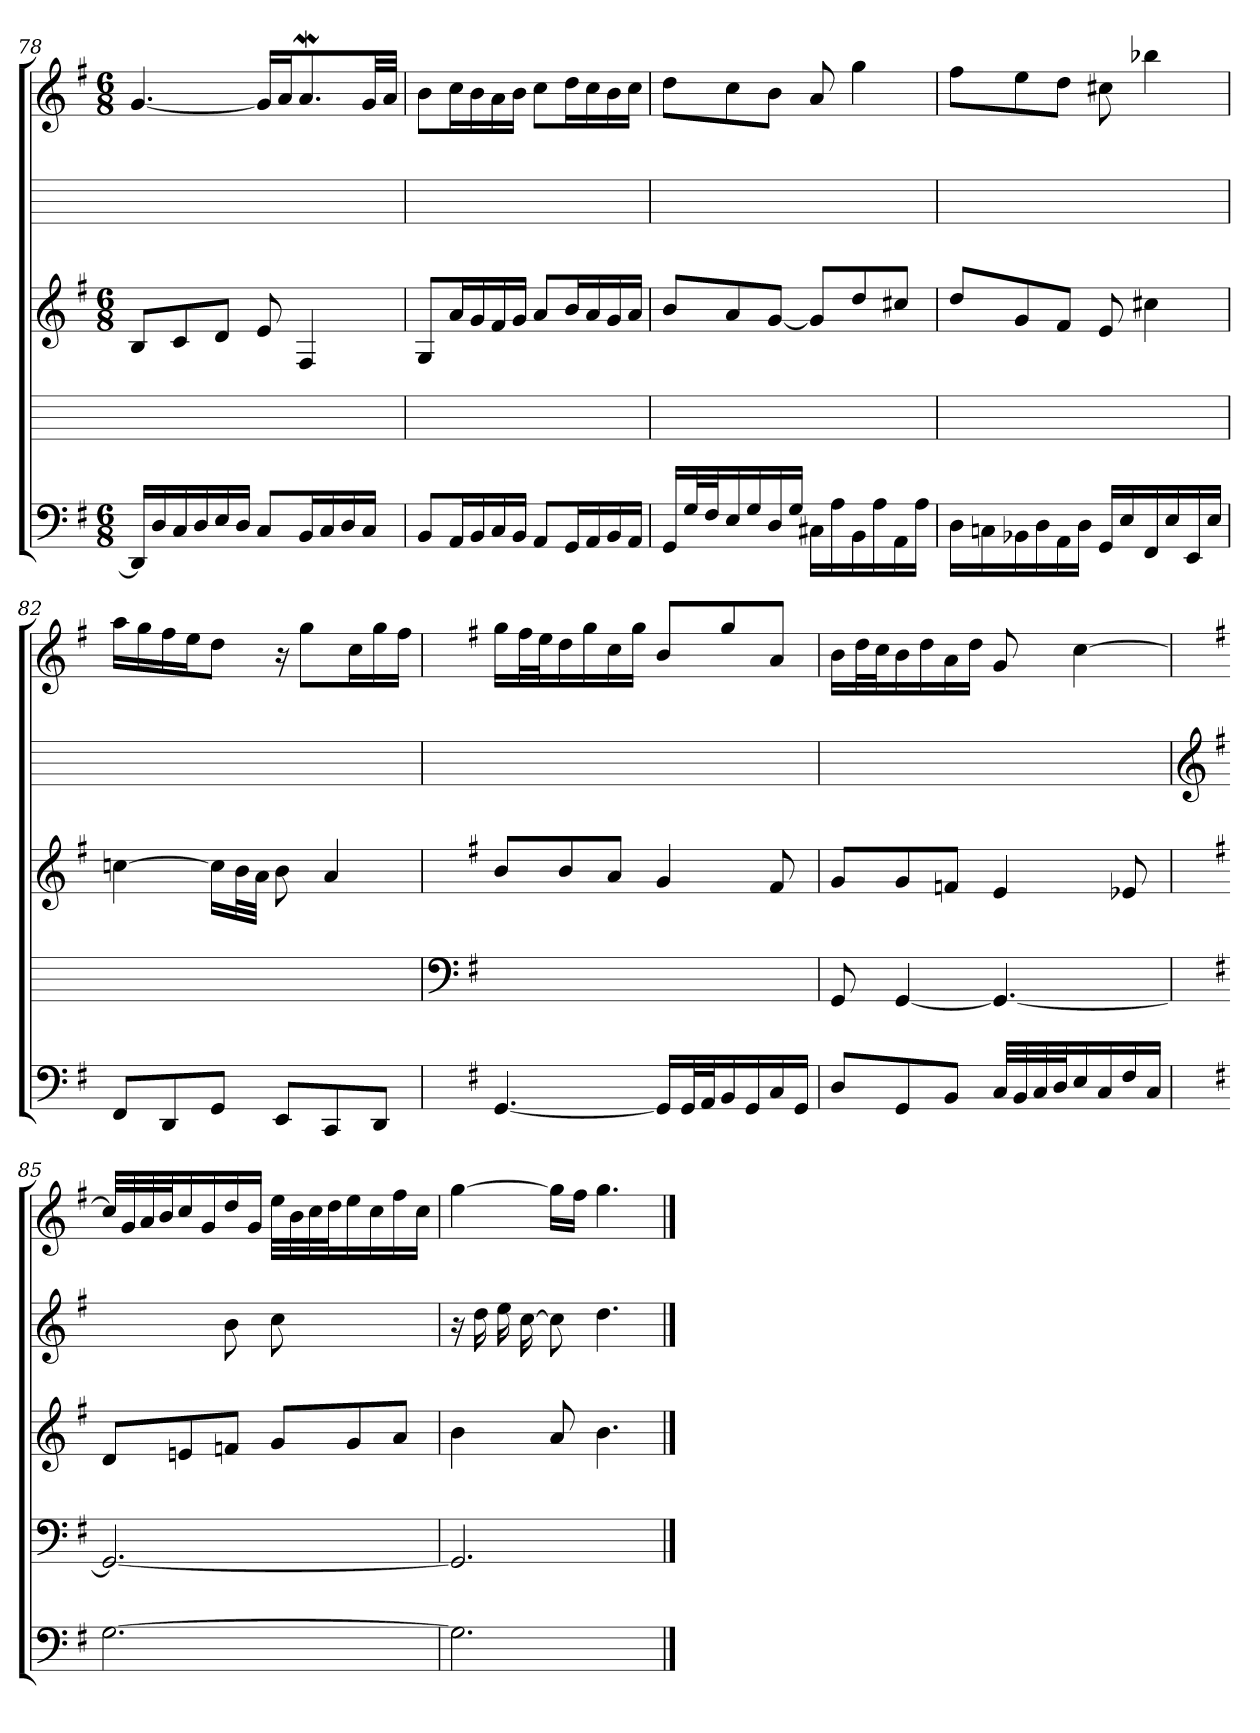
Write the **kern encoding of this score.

**kern	**kern	**kern	**kern	**kern
*part5	*part4	*part3	*part2	*part1
*staff5	*staff4	*staff3	*staff2	*staff1
*clefF4	*	*clefG2	*	*clefG2
*k[f#]	*	*k[f#]	*	*k[f#]
*G:	*	*G:	*	*G:
*M6/8	*	*M6/8	*	*M6/8
=78	=78	=78	=78	=78
16DD/LL]	2.ryy	8B/L	2.ryy	[4.g
16D/	.	.	.	.
16C/	.	8c/	.	.
16D/	.	.	.	.
16E/	.	8d/J	.	.
16D/JJ	.	.	.	.
8C/L	.	8e	.	16g/LL]
.	.	.	.	16a/J
16BB/L	.	4F#	.	8.aW/
16C/	.	.	.	.
16D/	.	.	.	.
16C/JJ	.	.	.	32g/LL
.	.	.	.	32a/JJJ
=79	=79	=79	=79	=79
8BB/L	2.ryy	8G/L	2.ryy	8b\L
16AA/L	.	16a/L	.	16cc\L
16BB/	.	16g/	.	16b\
16C/	.	16f#/	.	16a\
16BB/JJ	.	16g/JJ	.	16b\JJ
8AA/L	.	8a/L	.	8cc\L
16GG/L	.	16b/L	.	16dd\L
16AA/	.	16a/	.	16cc\
16BB/	.	16g/	.	16b\
16AA/JJ	.	16a/JJ	.	16cc\JJ
=80	=80	=80	=80	=80
16GG/LL	2.ryy	8b/L	2.ryy	8dd\L
32G/L	.	.	.	.
32F#/J	.	.	.	.
16E/	.	8a/	.	8cc\
16G/	.	.	.	.
16D/	.	[8g/J	.	8b\J
16G/JJ	.	.	.	.
16C#X\LL	.	8g/L]	.	8a
16A\	.	.	.	.
16BB\	.	8dd/	.	4gg
16A\	.	.	.	.
16AA\	.	8cc#X/J	.	.
16A\JJ	.	.	.	.
=81	=81	=81	=81	=81
16D\LL	2.ryy	8dd/L	2.ryy	8ff#\L
16Cn\	.	.	.	.
16BB-X\	.	8g/	.	8ee\
16D\	.	.	.	.
16AA\	.	8f#/J	.	8dd\J
16D\JJ	.	.	.	.
16GG/LL	.	8e	.	8cc#X
16E/	.	.	.	.
16FF#/	.	4cc#X	.	4bb-X
16E/	.	.	.	.
16EE/	.	.	.	.
16E/JJ	.	.	.	.
=82	=82	=82	=82	=82
8FF#/L	2.ryy	[4ccn	2.ryy	16aa\LL
.	.	.	.	16gg\
8DD/	.	.	.	16ff#\
.	.	.	.	16ee\J
8GG/J	.	16cc\LL]	.	8dd\J
.	.	32b\L	.	.
.	.	32a\JJJ	.	.
8EE/L	.	8b	.	16r
.	.	.	.	8gg\L
8CC/	.	4a	.	.
.	.	.	.	16cc\L
8DD/J	.	.	.	16gg\
.	.	.	.	16ff#\JJ
=83	=83	=83	=83	=83
*	*clefF4	*	*	*
*	*k[f#]	*	*	*
[4.GG	2.ryy	8b/L	2.ryy	16gg\LL
.	.	.	.	32ff#\L
.	.	.	.	32ee\J
.	.	8b/	.	16dd\
.	.	.	.	16gg\
.	.	8a/J	.	16cc\
.	.	.	.	16gg\JJ
16GG/LL]	.	4g	.	8b/L
32GG/L	.	.	.	.
32AA/J	.	.	.	.
16BB/	.	.	.	8gg/
16GG/	.	.	.	.
16C/	.	8f#	.	8a/J
16GG/JJ	.	.	.	.
=84	=84	=84	=84	=84
8D/L	8GG	8g/L	2.ryy	16b\LL
.	.	.	.	32dd\L
.	.	.	.	32cc\J
8GG/	[4GG	8g/	.	16b\
.	.	.	.	16dd\
8BB/J	.	8fn/J	.	16a\
.	.	.	.	16dd\JJ
32C/LLL	4.GG_	4e	.	8g
32BB/	.	.	.	.
32C/	.	.	.	.
32D/J	.	.	.	.
16E/	.	.	.	[4cc
16C/	.	.	.	.
16F#/	.	8e-X	.	.
16C/JJ	.	.	.	.
=85	=85	=85	=85	=85
*	*	*	*clefG2	*
*	*	*	*k[f#]	*
[2.G	2.GG_	8d/L	4ryy	32cc/LLL]
.	.	.	.	32g/
.	.	.	.	32a/
.	.	.	.	32b/J
.	.	8en/	.	16cc/
.	.	.	.	16g/
.	.	8fn/J	8b	16dd/
.	.	.	.	16g/JJ
.	.	8g/L	8cc	32ee\LLL
.	.	.	.	32b\
.	.	.	.	32cc\
.	.	.	.	32dd\J
.	.	8g/	8ryy	16ee\
.	.	.	.	16cc\
.	.	8a/J	8ryy	16ff#\
.	.	.	.	16cc\JJ
=86	=86	=86	=86	=86
2.G]	2.GG]	4b	16r	[4gg
.	.	.	16dd	.
.	.	.	16ee	.
.	.	.	[16cc	.
.	.	8a	8cc]	16gg\LL]
.	.	.	.	16ff#\JJ
.	.	4.b	4.dd	4.gg
==	==	==	==	==
*-	*-	*-	*-	*-
